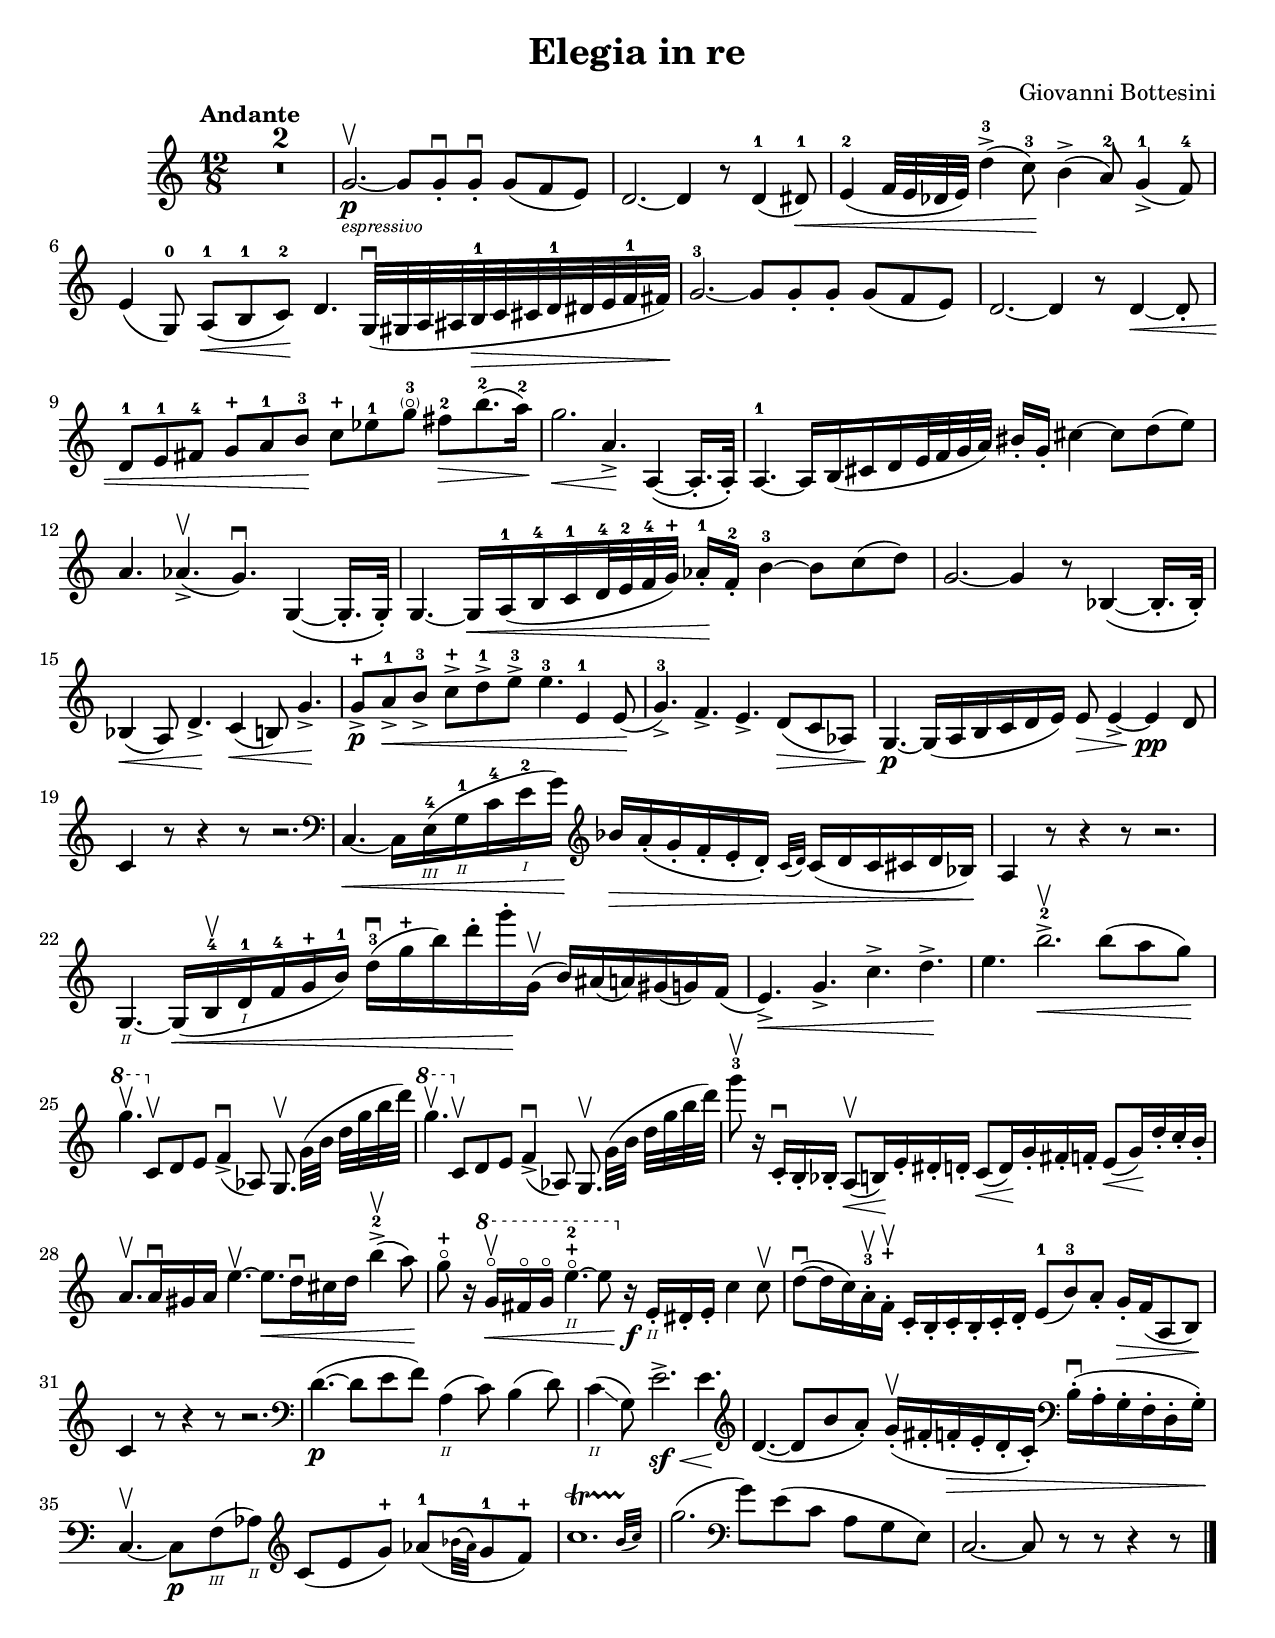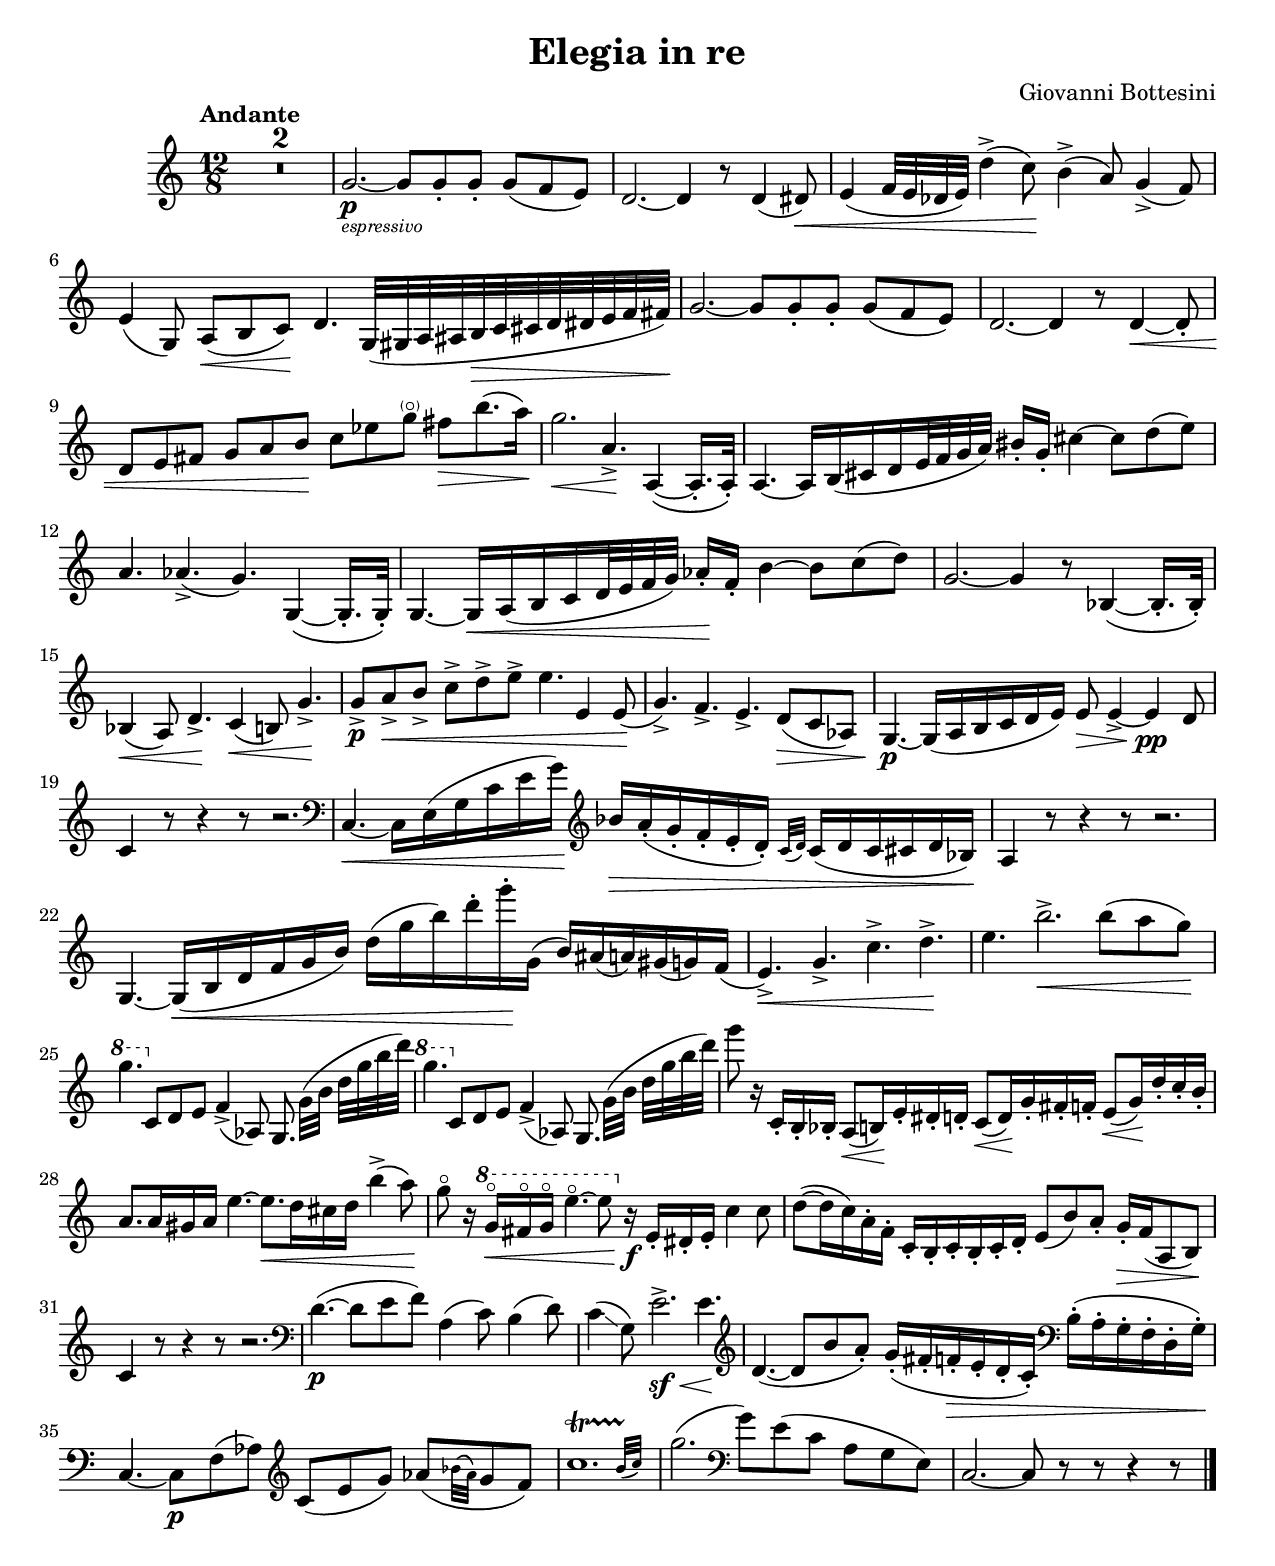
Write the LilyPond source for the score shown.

\version "2.24.3"

%\include "bass/solo-tuning.ly"

\header {
  title = "Elegia in re"
  composer = "Giovanni Bottesini"
  %meter = \soloTuning
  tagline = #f
}

\paper {
  #(set-paper-size "letter")
}

plus = \finger \markup \fontsize #6 "+"

solonotes = \relative {
  \autoBreaksOff
  \tempo Andante
  \time 12/8
  \clef treble
  \key c \major
  \compressMMRests R4.*8
  g'2.\p_\markup { \tiny \italic "espressivo" }\upbow~ g8 g-.\downbow 8-.\downbow g (f e)
  | d2.~ 4 r8 d4-1 (dis8-1)\<
  | e4-2 (f32 e des e) d'4\accent-3 (c8-3)\! b4\accent (a8-2) g4\accent-1 (f8-4) \break
  | e4 (g,8-0) a-1\< (b-1 c-2)\! d4. g,32\downbow (gis a ais b-1\> c cis d-1 dis e f-1 fis) \!
  | g2.-3~ 8 g-.g-. g (f e)
  | d2.~ 4 r8 d4\<~ 8-. \break
  | d8-1 e-1 fis-4 g-\plus a-1 b-3\! c-\plus ees-1 g-3\parenthesize \flageolet fis-2\> b8.-2 (a16-2) \!
  | g2.\< a,4.\accent\! a,4~ \(a16.-. a32-.\)
  | a4.-1~16 b (cis d e32 f g a) bis16-. g-. cis4~ 8 d (e) \break
  | a,4. aes\accent\upbow (g\downbow) g,4~\(g16.-. g32-.\)
  | g4.~16\< a-1 (b-4 c-1 d32-4 e-2 f-4 g-\plus) \clef treble aes16-.-1 \! f-.-2 b4-3~ 8 c (d)
  | g,2.~4 r8 bes,4~\(16.-. bes32-.\) \break
  | bes4\< (a8) d4.\accent\! c4\< (b8) g'4.\accent\!
  | g8\p\accent-\plus a\accent\<-1 b\accent-3 c\accent-\plus d\accent-1 e\accent-3 e4.-3 e,4-1 e8 \! (
  | g4.\accent-3) f\accent e\accent d8\> (c aes)
  | g4.\p~ 16 (a b c d e) e8\> e4\accent~4\pp d8 \break
  | c4 r8 r4 r8 r2.
  | \clef bass c,4.\<~ c16 e-4\3 (g-1\2 c-4 e-2\1 g)\! \clef treble bes\> a-. (g-. f-. e-. d-.) \grace { c32 (d) } c16 (d c cis d bes) \!
  | a4 r8 r4 r8 r2. \break
  | g4.\2~ 16\< (b-4\upbow d-1\1 f-4 g-\plus b-1) d-3\downbow (g-\plus b) d-. g-.\! g,,\upbow (b) ais (a) gis (g) f (
  | e4.\accent\<) g\accent c\accent d\accent \!
  | e4. b'2.\accent-2\upbow\< b8 (a g)\! \break
  | \ottava #1 g'4.\upbow \ottava #0  c,,,8\upbow d e f4\accent\downbow (aes,8) g8.\upbow \stemDown g'32 ([b] \stemNeutral d [g b d])
  | \ottava #1 g4.\upbow\ottava #0 c,,,8\upbow d e f4\accent\downbow (aes,8) g8.\upbow \stemDown g'32 ([b] \stemNeutral d [g b d])
  | g 8-3\upbow r16 c,,,-.\downbow b-. bes-. a8\upbow\< (b16)\! e-. dis-. d-. c8\< (d16)\! g-. fis-. f-. e8\< (g16)\! d'-. c-. b-. \break
  | a8.\upbow a16\downbow gis a e'4.\upbow~ 8.\< d16\downbow cis d b'4\accent\upbow-2 (a8) \!
  | g8^\flageolet-\plus r16 \ottava #1 g16^\flageolet\upbow\< fis^\flageolet g^\flageolet e'4.^\flageolet-\plus-2\2~ 8 \ottava #0 r16\f e,,-.\2 dis-. e-. c'4 c8\upbow
  | \stemDown d8\downbow~ (16 c) a-.-3\upbow f-.-\plus\upbow \stemNeutral c-. b-. c-. b-. c-. d-. e8-1 (b'-3) a-. g16-.\> f (a,8 b) \! \break
  | c4 r8 r4 r8 r2.
  | \clef bass d4.\p~ (8 e f) a,4\2 (c8) b4 (d8)
  | c4\2\glissando (g8) e'2.\sf\accent\< e4. \!
  | \clef treble d4.~ (8 b' a-.) g16-.\upbow (fis-. f-.\> e-. d-. c-.) \clef bass b-.\downbow (a-. g-. f-. d-. g-.) \! \break
  | c,4.\upbow~ 8\p f\3 (aes\2) \clef treble c (e g-\plus) \slurDown aes-1 [(\grace { \stemDown bes32 \(aes\) } \stemUp g8-1 \stemNeutral f-\plus]) \slurNeutral
  | \afterGrace c'1.\startTrillSpan {b32 ([c])\stopTrillSpan }
  | g'2. (\clef bass g,8) e (c a g e)
  | c2.~ 8 r r r4 r8 \fine
}

\book {
  \score {
    \new Staff {
      \romanStringNumbers
      \set stringNumberOrientations = #'(down)
      \solonotes
    }
  }
}

\book {
  \bookOutputSuffix "unedited"
  \score {
    \new Staff {
      \omit Fingering
      \override Voice.StringNumber.stencil = ##f
      \set scriptDefinitions = #(cons*
                                 `(upbow . ,(acons 'stencil #f (assoc-get 'upbow default-script-alist)))
                                 `(downbow . ,(acons 'stencil #f (assoc-get 'downbow default-script-alist)))
                                 default-script-alist)
      \solonotes
    }
  }
}
